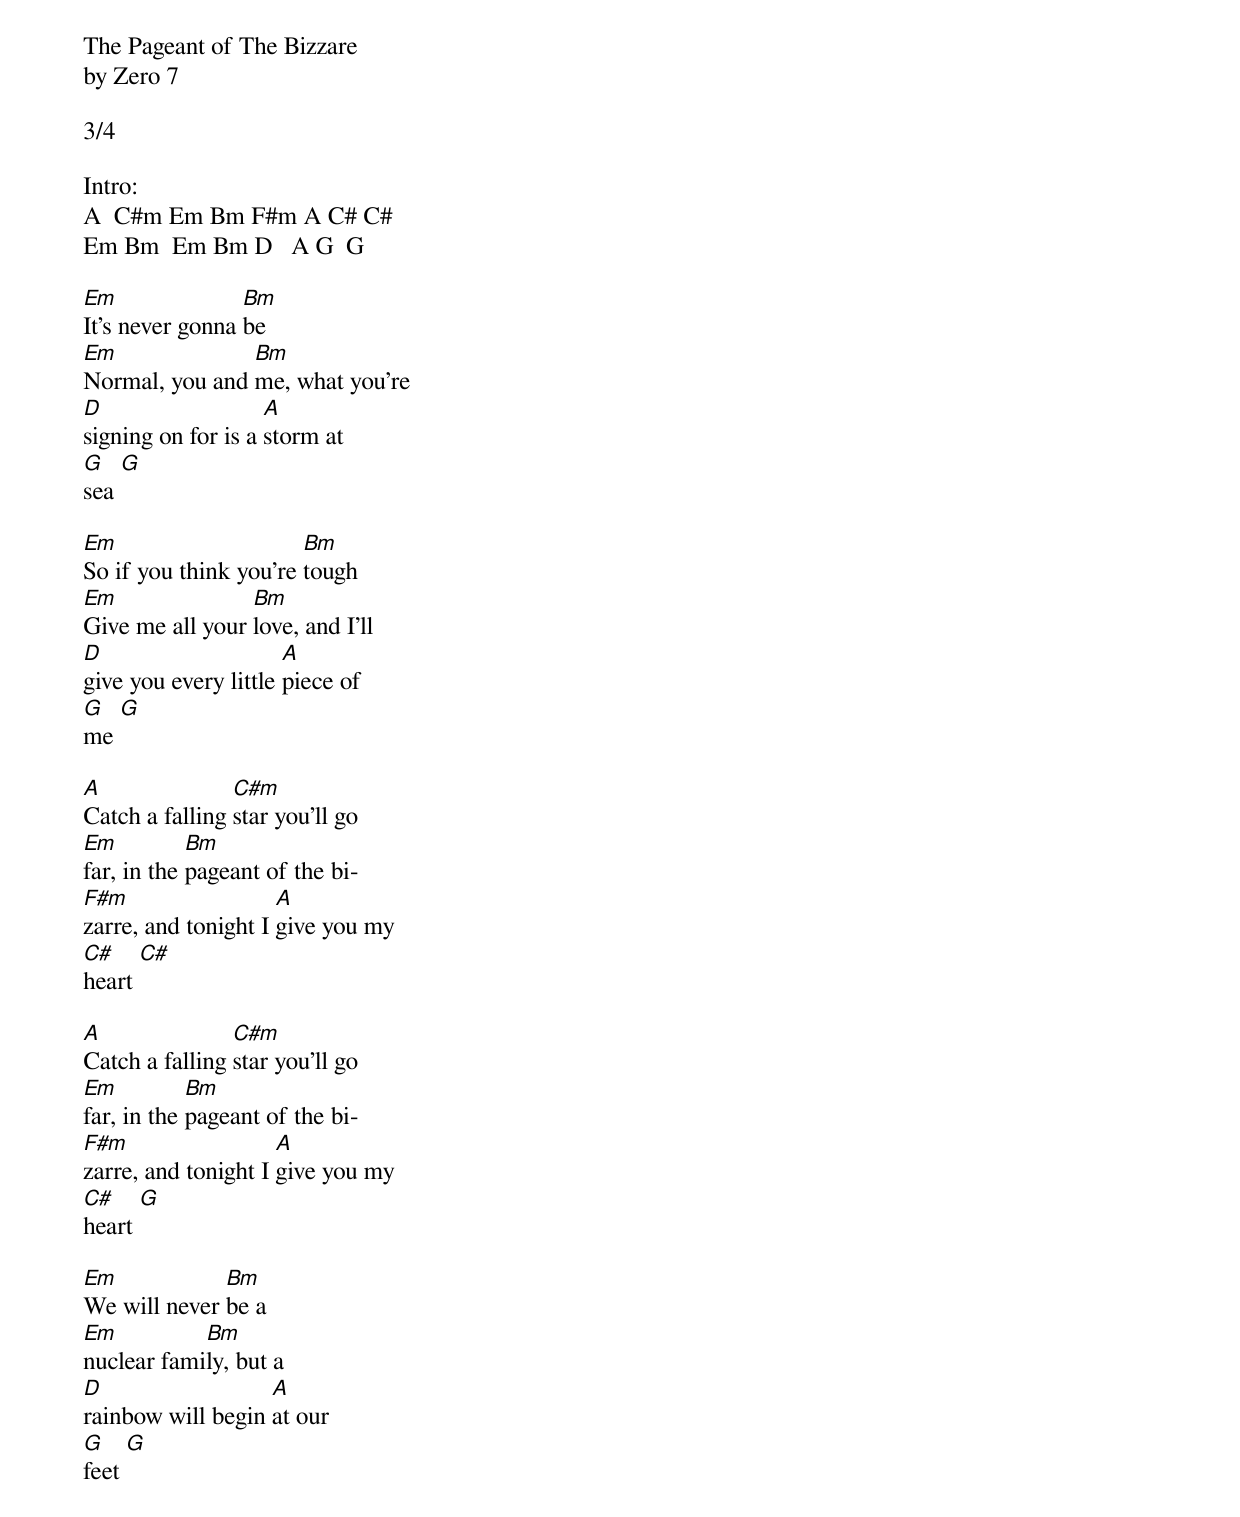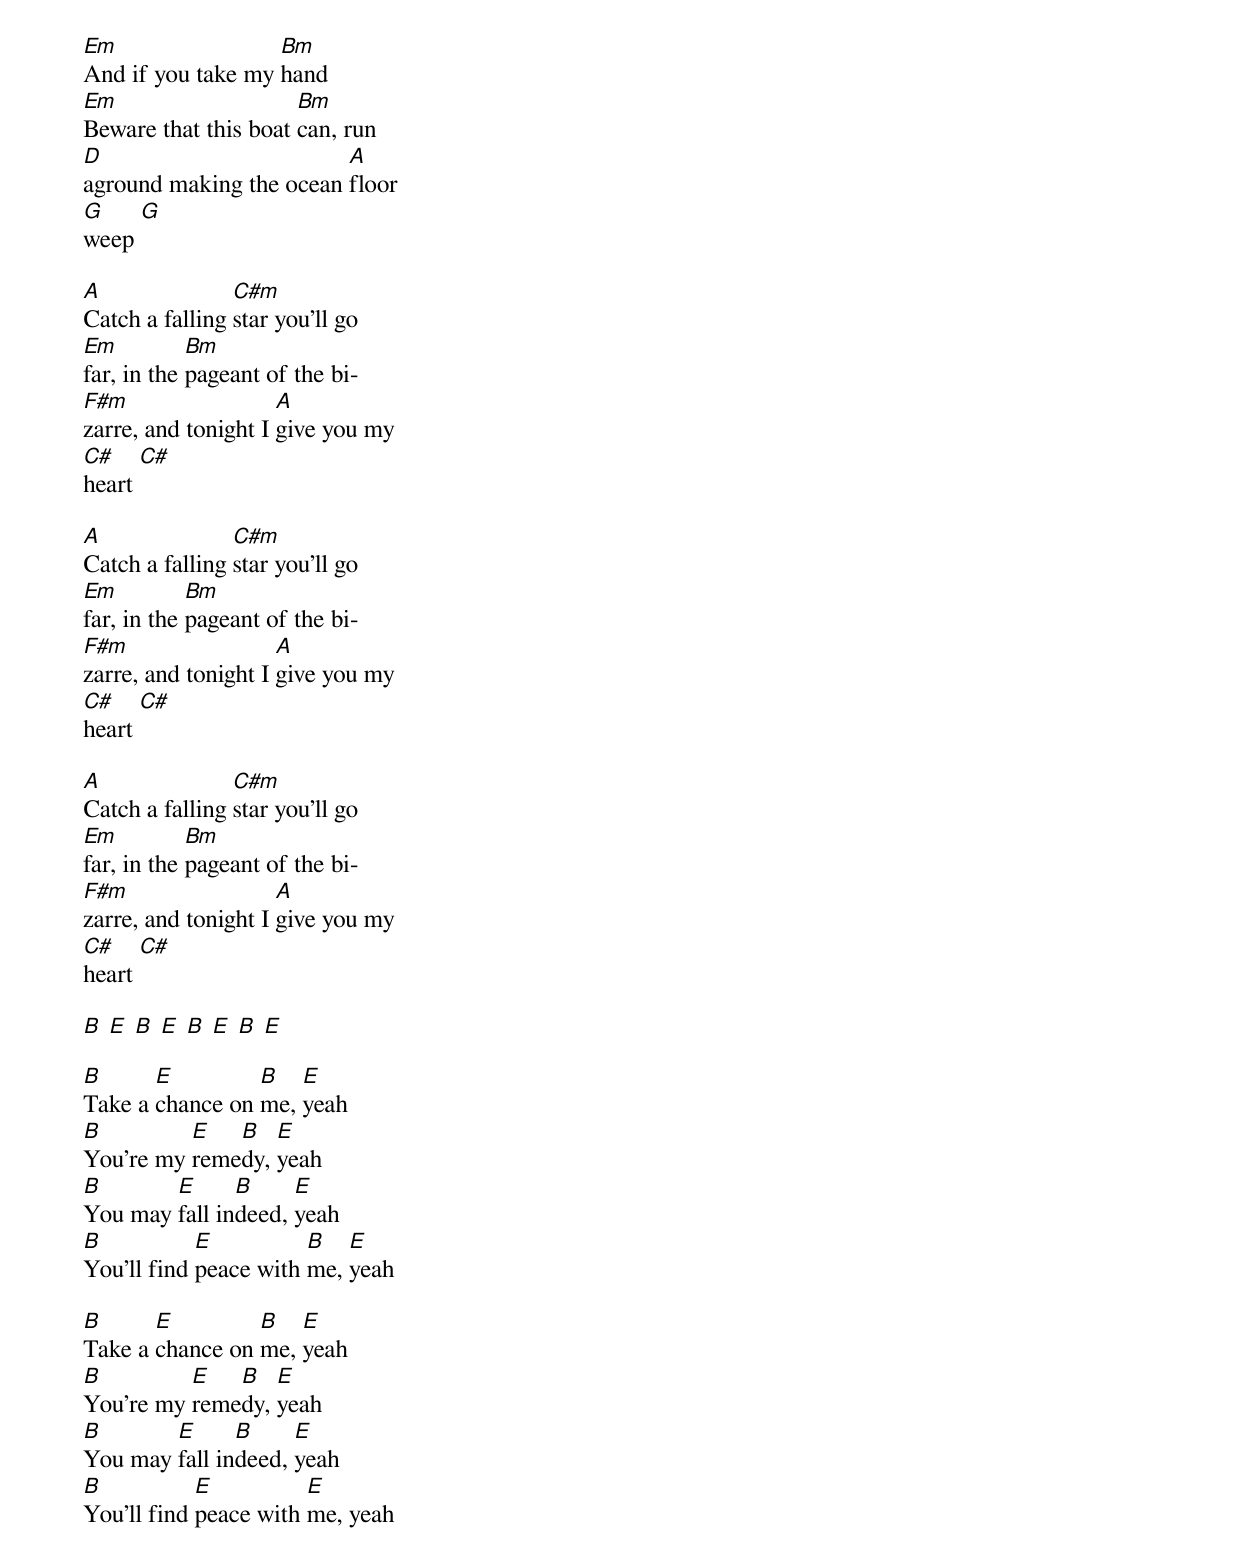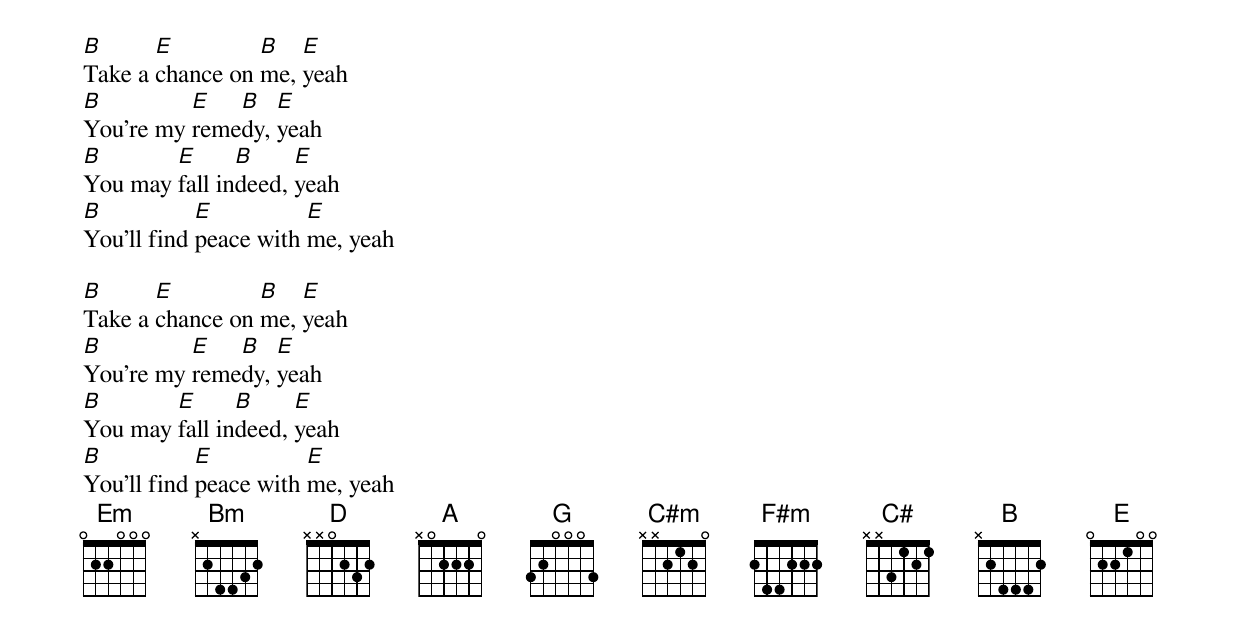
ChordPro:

The Pageant of The Bizzare
by Zero 7

3/4

Intro:
A  C#m Em Bm F#m A C# C#
Em Bm  Em Bm D   A G  G

[Em]It's never gonna [Bm]be
[Em]Normal, you and [Bm]me, what you're
[D]signing on for is a [A]storm at
[G]sea [G]

[Em]So if you think you're [Bm]tough
[Em]Give me all your [Bm]love, and I'll
[D]give you every little [A]piece of
[G]me [G]

[A]Catch a falling [C#m]star you'll go
[Em]far, in the [Bm]pageant of the bi-
[F#m]zarre, and tonight I [A]give you my
[C#]heart [C#]

[A]Catch a falling [C#m]star you'll go
[Em]far, in the [Bm]pageant of the bi-
[F#m]zarre, and tonight I [A]give you my
[C#]heart [G]

[Em]We will never [Bm]be a
[Em]nuclear fami[Bm]ly, but a
[D]rainbow will begin [A]at our
[G]feet [G]

[Em]And if you take my [Bm]hand
[Em]Beware that this boat [Bm]can, run
[D]aground making the ocean [A]floor
[G]weep [G]

[A]Catch a falling [C#m]star you'll go
[Em]far, in the [Bm]pageant of the bi-
[F#m]zarre, and tonight I [A]give you my
[C#]heart [C#]

[A]Catch a falling [C#m]star you'll go
[Em]far, in the [Bm]pageant of the bi-
[F#m]zarre, and tonight I [A]give you my
[C#]heart [C#]

[A]Catch a falling [C#m]star you'll go
[Em]far, in the [Bm]pageant of the bi-
[F#m]zarre, and tonight I [A]give you my
[C#]heart [C#]

[B] [E] [B] [E] [B] [E] [B] [E]

[B]Take a [E]chance on [B]me, [E]yeah
[B]You're my [E]reme[B]dy, [E]yeah
[B]You may [E]fall in[B]deed, [E]yeah
[B]You'll find [E]peace with [B]me, [E]yeah

[B]Take a [E]chance on [B]me, [E]yeah
[B]You're my [E]reme[B]dy, [E]yeah
[B]You may [E]fall in[B]deed, [E]yeah
[B]You'll find [E]peace with [E]me, yeah

[B]Take a [E]chance on [B]me, [E]yeah
[B]You're my [E]reme[B]dy, [E]yeah
[B]You may [E]fall in[B]deed, [E]yeah
[B]You'll find [E]peace with [E]me, yeah

[B]Take a [E]chance on [B]me, [E]yeah
[B]You're my [E]reme[B]dy, [E]yeah
[B]You may [E]fall in[B]deed, [E]yeah
[B]You'll find [E]peace with [E]me, yeah
